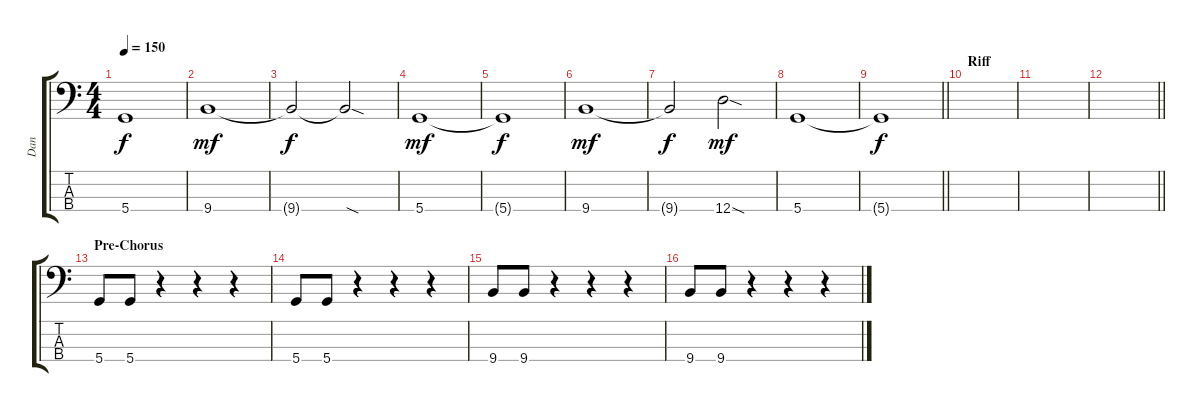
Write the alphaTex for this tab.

\track ("Dan" "Dan") {instrument electricbasspick}
\staff {score tabs}
\tuning (G2 D2 A1 D1) {hide}
\ts (4 4)
\tempo 150
\clef f4
\ks c
5.4{t}.1{dy f} |
9.4.1{dy mf} |
9.4{t}.2{dy f} 9.4{sod t}.2 |
5.4.1{dy mf} |
5.4{t}.1{dy f} |
9.4.1{dy mf} |
9.4{t}.2{dy f} 12.4{sod}.2{dy mf} |
5.4.1 |
\barLineRight lightlight
5.4{t}.1{dy f} |
\section ("" "Riff")
|
|
\barLineRight lightlight
|
\section ("" "Pre-Chorus")
5.4.8 5.4.8 r.4 r.4 r.4 |
5.4.8 5.4.8 r.4 r.4 r.4 |
9.4.8 9.4.8 r.4 r.4 r.4 |
9.4.8 9.4.8 r.4 r.4 r.4
